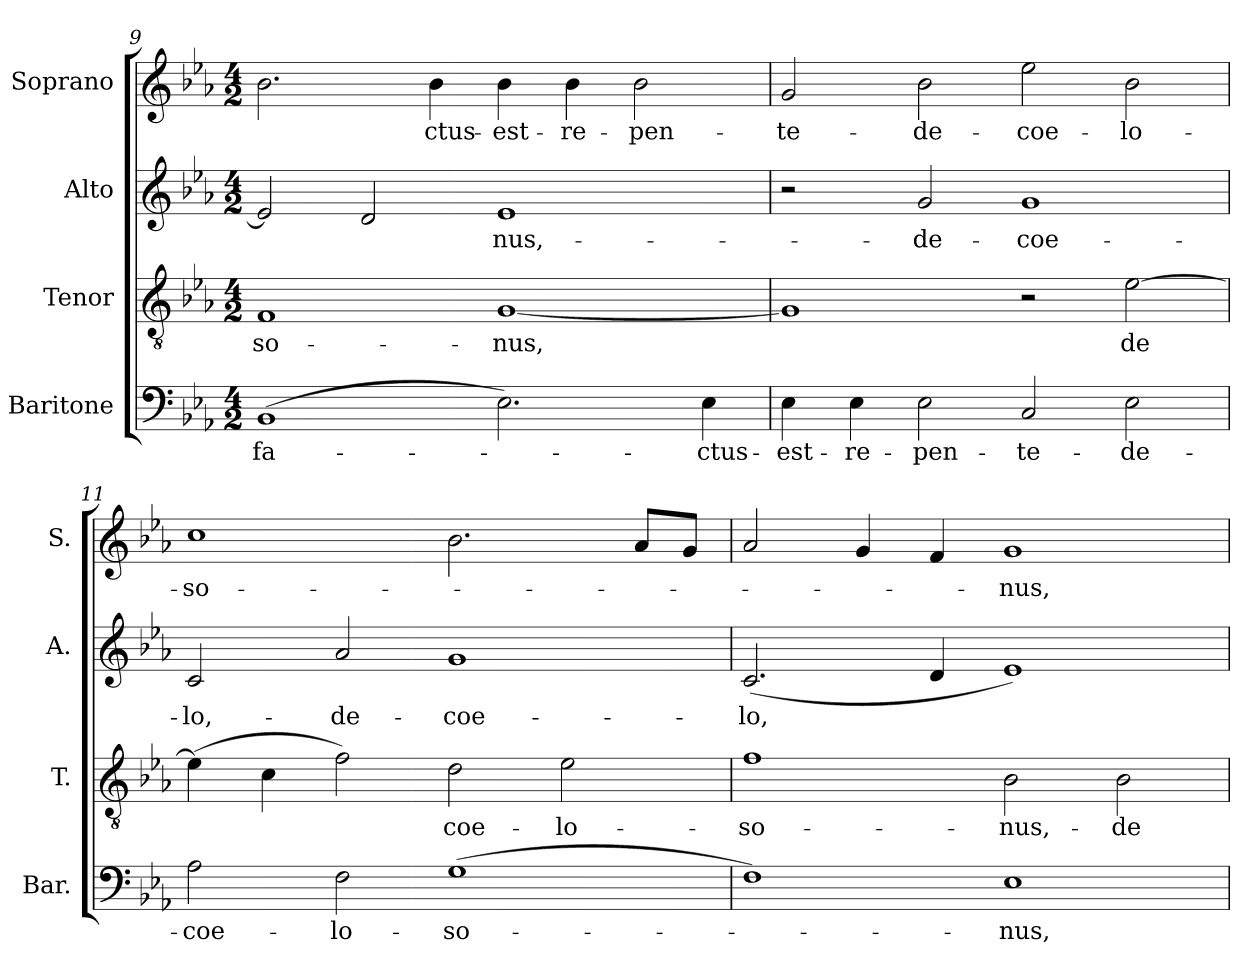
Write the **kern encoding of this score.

**kern	**text	**kern	**text	**kern	**text	**kern	**text
*part4	*part4	*part3	*part3	*part2	*part2	*part1	*part1
*staff4	*staff4	*staff3	*staff3	*staff2	*staff2	*staff1	*staff1
*I"Baritone	*	*I"Tenor	*	*I"Alto	*	*I"Soprano	*
*I'Bar.	*	*I'T.	*	*I'A.	*	*I'S.	*
*clefF4	*	*clefGv2	*	*clefG2	*	*clefG2	*
*	*	*ITrd7c12	*	*	*	*	*
*k[b-e-a-]	*	*k[b-e-a-]	*	*k[b-e-a-]	*	*k[b-e-a-]	*
*E-:	*	*E-:	*	*E-:	*	*E-:	*
*M4/2	*	*M4/2	*	*M4/2	*	*M4/2	*
=9	=9	=9	=9	=9	=9	=9	=9
!	!LO:LY:b:color=#000000	!	!	!	!	!	!
!	!	!	!LO:LY:b:color=#000000	!	!	!	!
(1BB-i	-fa-	1FFi	-so-	2e-i/]	.	2.b-i\	.
.	.	.	.	2di/	.	.	.
!	!	!	!	!	!	!	!LO:LY:b:color=#000000
.	.	.	.	.	.	4b-i\	-ctus-
!	!	!	!LO:LY:b:color=#000000	!	!	!	!
!	!	!	!	!	!LO:LY:b:color=#000000	!	!
!	!	!	!	!	!	!	!LO:LY:b:color=#000000
2.E-i\)	.	[1GGi	-nus,	1e-i	-nus,-	4b-i\	-est-
!	!	!	!	!	!	!	!LO:LY:b:color=#000000
.	.	.	.	.	.	4b-i\	-re-
!	!	!	!	!	!	!	!LO:LY:b:color=#000000
.	.	.	.	.	.	2b-i\	-pen-
!	!LO:LY:b:color=#000000	!	!	!	!	!	!
4E-i\	-ctus-	.	.	.	.	.	.
=10	=10	=10	=10	=10	=10	=10	=10
!	!LO:LY:b:color=#000000	!	!	!	!	!	!
!	!	!	!	!	!	!	!LO:LY:b:color=#000000
4E-i\	-est-	1GGi]	.	2r	.	2gi/	-te-
!	!LO:LY:b:color=#000000	!	!	!	!	!	!
4E-i\	-re-	.	.	.	.	.	.
!	!LO:LY:b:color=#000000	!	!	!	!	!	!
!	!	!	!	!	!LO:LY:b:color=#000000	!	!
!	!	!	!	!	!	!	!LO:LY:b:color=#000000
2E-i\	-pen-	.	.	2gi/	-de-	2b-i\	-de-
!	!LO:LY:b:color=#000000	!	!	!	!	!	!
!	!	!	!	!	!LO:LY:b:color=#000000	!	!
!	!	!	!	!	!	!	!LO:LY:b:color=#000000
2Ci/	-te-	2r	.	1gi	-coe-	2ee-i\	-coe-
!	!LO:LY:b:color=#000000	!	!	!	!	!	!
!	!	!	!LO:LY:b:color=#000000	!	!	!	!
!	!	!	!	!	!	!	!LO:LY:b:color=#000000
2E-i\	-de-	[2E-i\	de	.	.	2b-i\	-lo-
=11	=11	=11	=11	=11	=11	=11	=11
!	!LO:LY:b:color=#000000	!	!	!	!	!	!
!	!	!	!	!	!LO:LY:b:color=#000000	!	!
!	!	!	!	!	!	!	!LO:LY:b:color=#000000
2A-i\	-coe-	(4E-i\]	.	2ci/	-lo,-	1cci	-so-
.	.	4Ci\	.	.	.	.	.
!	!LO:LY:b:color=#000000	!	!	!	!	!	!
!	!	!	!	!	!LO:LY:b:color=#000000	!	!
2Fi\	-lo-	2Fi\)	.	2a-i/	-de-	.	.
!	!LO:LY:b:color=#000000	!	!	!	!	!	!
!	!	!	!LO:LY:b:color=#000000	!	!	!	!
!	!	!	!	!	!LO:LY:b:color=#000000	!	!
(1Gi	-so-	2Di\	coe-	1gi	-coe-	2.b-i\	.
!	!	!	!LO:LY:b:color=#000000	!	!	!	!
.	.	2E-i\	-lo-	.	.	.	.
.	.	.	.	.	.	8a-i/L	.
.	.	.	.	.	.	8gi/J	.
=12	=12	=12	=12	=12	=12	=12	=12
!	!	!	!LO:LY:b:color=#000000	!	!	!	!
!	!	!	!	!	!LO:LY:b:color=#000000	!	!
1Fi)	.	1Fi	-so-	(2.ci/	-lo,	2a-i/	.
.	.	.	.	.	.	4gi/	.
.	.	.	.	4di/	.	4fi/	.
!	!LO:LY:b:color=#000000	!	!	!	!	!	!
!	!	!	!LO:LY:b:color=#000000	!	!	!	!
!	!	!	!	!	!	!	!LO:LY:b:color=#000000
1E-i	-nus,-	2BB-i\	-nus,-	1e-i)	.	1gi	-nus,-
!	!	!	!LO:LY:b:color=#000000	!	!	!	!
.	.	2BB-i\	-de-	.	.	.	.
=	=	=	=	=	=	=	=
*-	*-	*-	*-	*-	*-	*-	*-
